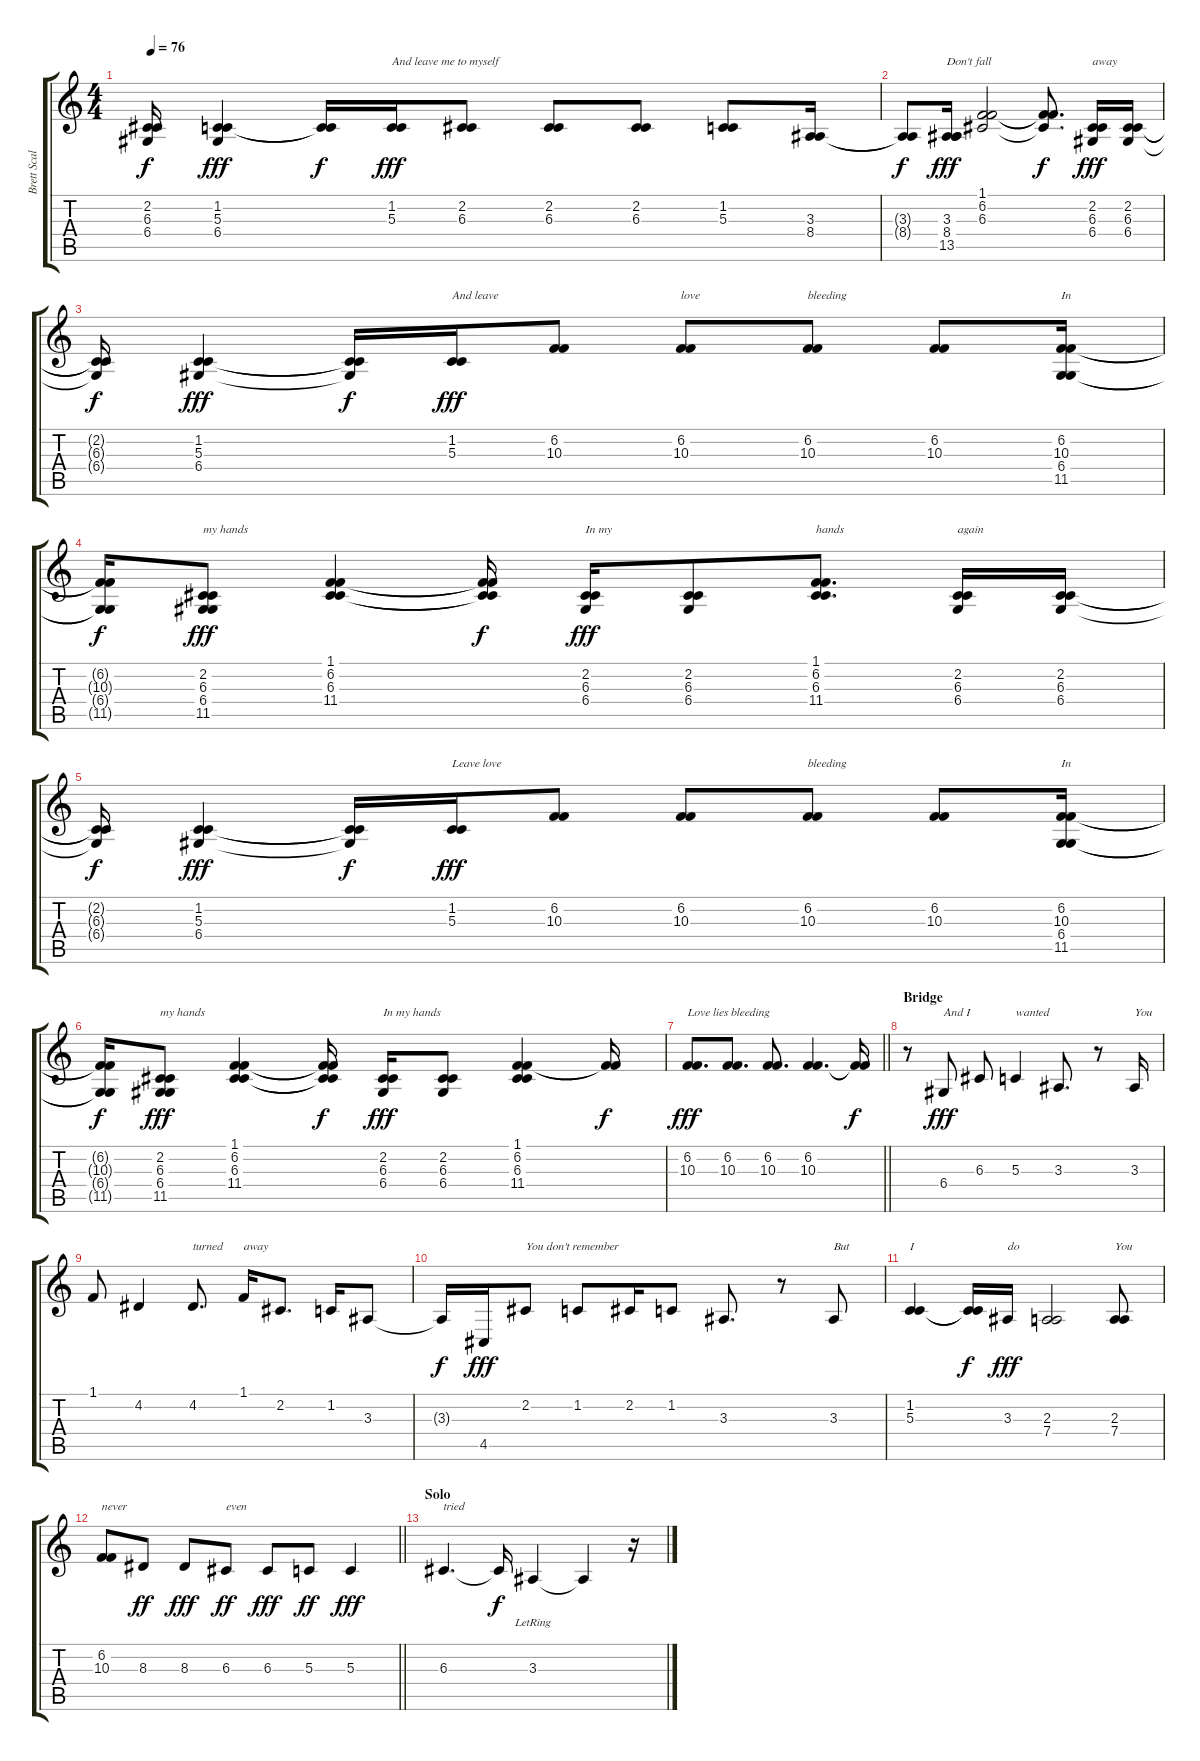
\track ("Brett Scallions (Lead Vocals)" "Brett Scal") {instrument violin}
\staff {score tabs}
\tuning (E4 B3 G3 D3 A2 E2) {hide}
\ts (4 4)
\tempo 76
\clef g2
\ks c
(2.2{t} 6.3{t} 6.4{t}).16{dy f} (1.2 5.3 6.4).4{dy fff} (1.2{t} 5.3{t}).16{dy f} (1.2 5.3).16{txt "And leave me to myself" dy fff} (2.2 6.3).8 (2.2 6.3).8 (2.2 6.3).8 (1.2 5.3).8 (3.3 8.4).16 |
(3.3{t} 8.4{t}).8{dy f} (3.3 8.4 13.5).16{txt "Don't fall" dy fff} (1.1 6.2 6.3).2 (1.1{t} 6.2{t} 6.3{t}).8{d dy f} (2.2 6.3 6.4).16{txt "away" dy fff} (2.2 6.3 6.4).16 |
(2.2{t} 6.3{t} 6.4{t}).16{dy f} (1.2 5.3 6.4).4{dy fff} (1.2{t} 5.3{t} 6.4{t}).16{dy f} (1.2 5.3).16{txt "And leave" dy fff} (6.2 10.3).8 (6.2 10.3).8{txt "love"} (6.2 10.3).8{txt "bleeding"} (6.2 10.3).8 (6.2 10.3 6.4 11.5).16{txt "In"} |
(6.2{t} 10.3{t} 6.4{t} 11.5{t}).16{dy f} (2.2 6.3 6.4 11.5).8{txt "my hands" dy fff} (1.1 6.2 6.3 11.4).4 (1.1{t} 6.2{t} 6.3{t} 11.4{t}).16{dy f} (2.2 6.3 6.4).16{txt "In my" dy fff} (2.2 6.3 6.4).8 (1.1 6.2 6.3 11.4).8{d txt "hands"} (2.2 6.3 6.4).16{txt "again"} (2.2 6.3 6.4).16 |
(2.2{t} 6.3{t} 6.4{t}).16{dy f} (1.2 5.3 6.4).4{dy fff} (1.2{t} 5.3{t} 6.4{t}).16{dy f} (1.2 5.3).16{txt "Leave love" dy fff} (6.2 10.3).8 (6.2 10.3).8 (6.2 10.3).8{txt "bleeding"} (6.2 10.3).8 (6.2 10.3 6.4 11.5).16{txt "In"} |
(6.2{t} 10.3{t} 6.4{t} 11.5{t}).16{dy f} (2.2 6.3 6.4 11.5).8{txt "my hands" dy fff} (1.1 6.2 6.3 11.4).4 (1.1{t} 6.2{t} 6.3{t} 11.4{t}).16{dy f} (2.2 6.3 6.4).16{txt "In my hands" dy fff} (2.2 6.3 6.4).8 (1.1 6.2 6.3 11.4).4 (1.1{t} 6.2{t}).16{dy f} |
\barLineRight lightlight
(6.2 10.3).8{d txt "Love lies bleeding" dy fff} (6.2 10.3).8{d} (6.2 10.3).8{d} (6.2 10.3).4{d} (6.2{t} 10.3{t}).16{dy f} |
\section ("" "Bridge")
r.8 6.4.8{txt "And I" dy fff} 6.3.8 5.3.4{txt "wanted"} 3.3.8{d} r.8 3.3.16{txt "You"} |
1.1.8 4.2.4 4.2.8{d txt "turned"} 1.1.16{txt "away"} 2.2.8{d} 1.2.16 3.3.8 |
3.3{t}.16{dy f} 4.5.16{dy fff} 2.2.8{txt "You don't remember"} 1.2.8 2.2.16 1.2.8 3.3.8{d} r.8 3.3.8{txt "But"} |
(1.2 5.3).4{txt "I"} (1.2{t} 5.3{t}).16{dy f} 3.3.16{txt "do" dy fff} (2.3 7.4).2 (2.3 7.4).8{txt "You"} |
\barLineRight lightlight
(6.2 10.3).8{txt "never"} 8.3.8{dy ff} 8.3.8{dy fff} 6.3.8{txt "even" dy ff} 6.3.8{dy fff} 5.3.8{dy ff} 5.3.4{dy fff} |
\section ("" "Solo")
6.3.4{d txt "tried"} 6.3{t}.16{dy f} 3.3{lr}.4 3.3{t}.4{volume 13} r.16
